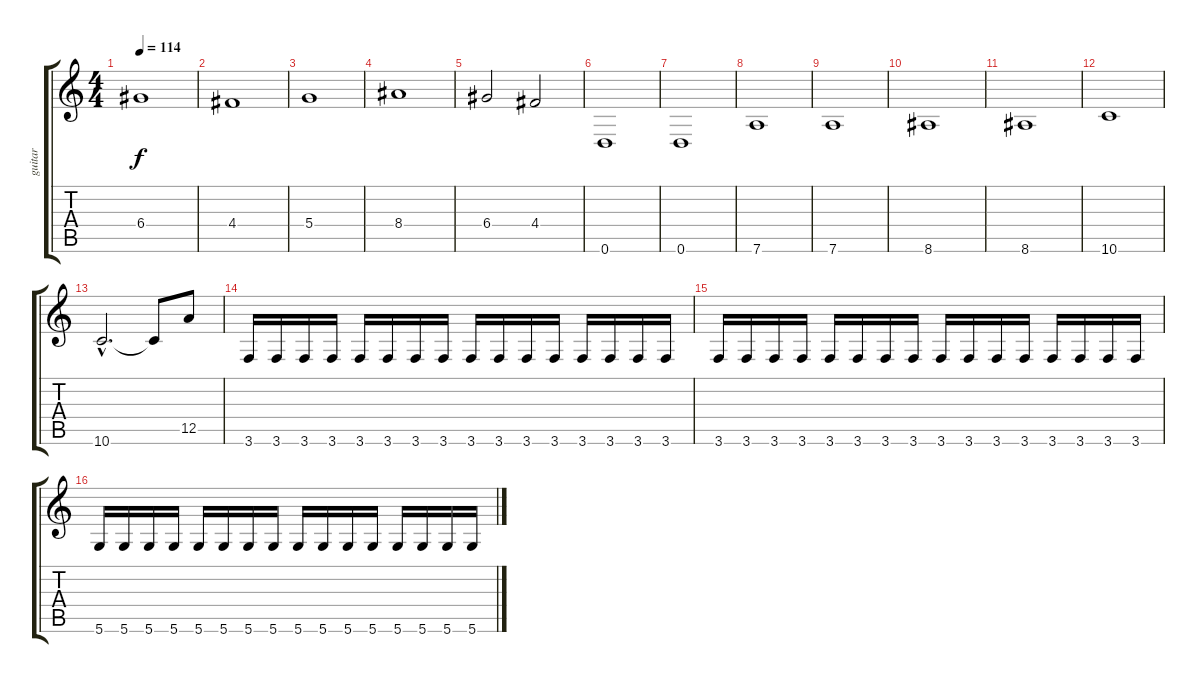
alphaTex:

\track ("guitar" "guitar") {instrument distortionguitar}
\staff {score tabs}
\tuning (E4 B3 G3 D3 A2 D2) {hide}
\ts (4 4)
\tempo 114
\clef g2
\ks c
6.4.1{dy f} |
4.4.1 |
5.4.1 |
8.4.1 |
6.4.2 4.4.2 |
0.6.1 |
0.6.1 |
7.6.1 |
7.6.1 |
8.6.1 |
8.6.1 |
10.6.1 |
10.6{hac}.2{d} 10.6{t}.8 12.5.8 |
3.6.16 3.6.16 3.6.16 3.6.16 3.6.16 3.6.16 3.6.16 3.6.16 3.6.16 3.6.16 3.6.16 3.6.16 3.6.16 3.6.16 3.6.16 3.6.16 |
3.6.16 3.6.16 3.6.16 3.6.16 3.6.16 3.6.16 3.6.16 3.6.16 3.6.16 3.6.16 3.6.16 3.6.16 3.6.16 3.6.16 3.6.16 3.6.16 |
5.6.16 5.6.16 5.6.16 5.6.16 5.6.16 5.6.16 5.6.16 5.6.16 5.6.16 5.6.16 5.6.16 5.6.16 5.6.16 5.6.16 5.6.16 5.6.16
